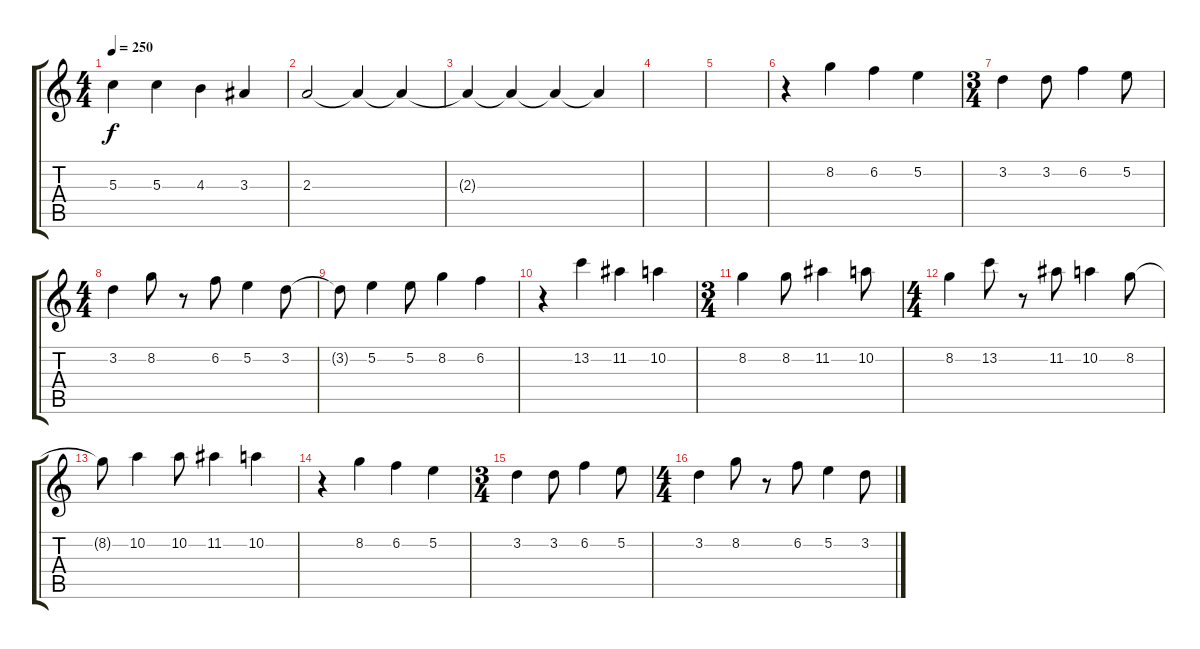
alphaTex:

\track "" {instrument percussiveorgan}
\staff {score tabs}
\tuning (E5 B4 G4 D4 A3 E3) {hide}
\ts (4 4)
\tempo 250
\clef g2
\ks c
5.3.4{dy f} 5.3.4 4.3.4 3.3.4 |
2.3.2 2.3{t}.4 2.3{t}.4 |
2.3{t}.4 2.3{t}.4 2.3{t}.4 2.3{t}.4 |
|
|
r.4 8.2.4 6.2.4 5.2.4 |
\ts (3 4)
3.2.4 3.2.8 6.2.4 5.2.8 |
\ts (4 4)
3.2.4 8.2.8 r.8 6.2.8 5.2.4 3.2.8 |
3.2{t}.8 5.2.4 5.2.8 8.2.4 6.2.4 |
r.4 13.2.4 11.2.4 10.2.4 |
\ts (3 4)
8.2.4 8.2.8 11.2.4 10.2.8 |
\ts (4 4)
8.2.4 13.2.8 r.8 11.2.8 10.2.4 8.2.8 |
8.2{t}.8 10.2.4 10.2.8 11.2.4 10.2.4 |
r.4 8.2.4 6.2.4 5.2.4 |
\ts (3 4)
3.2.4 3.2.8 6.2.4 5.2.8 |
\ts (4 4)
3.2.4 8.2.8 r.8 6.2.8 5.2.4 3.2.8
